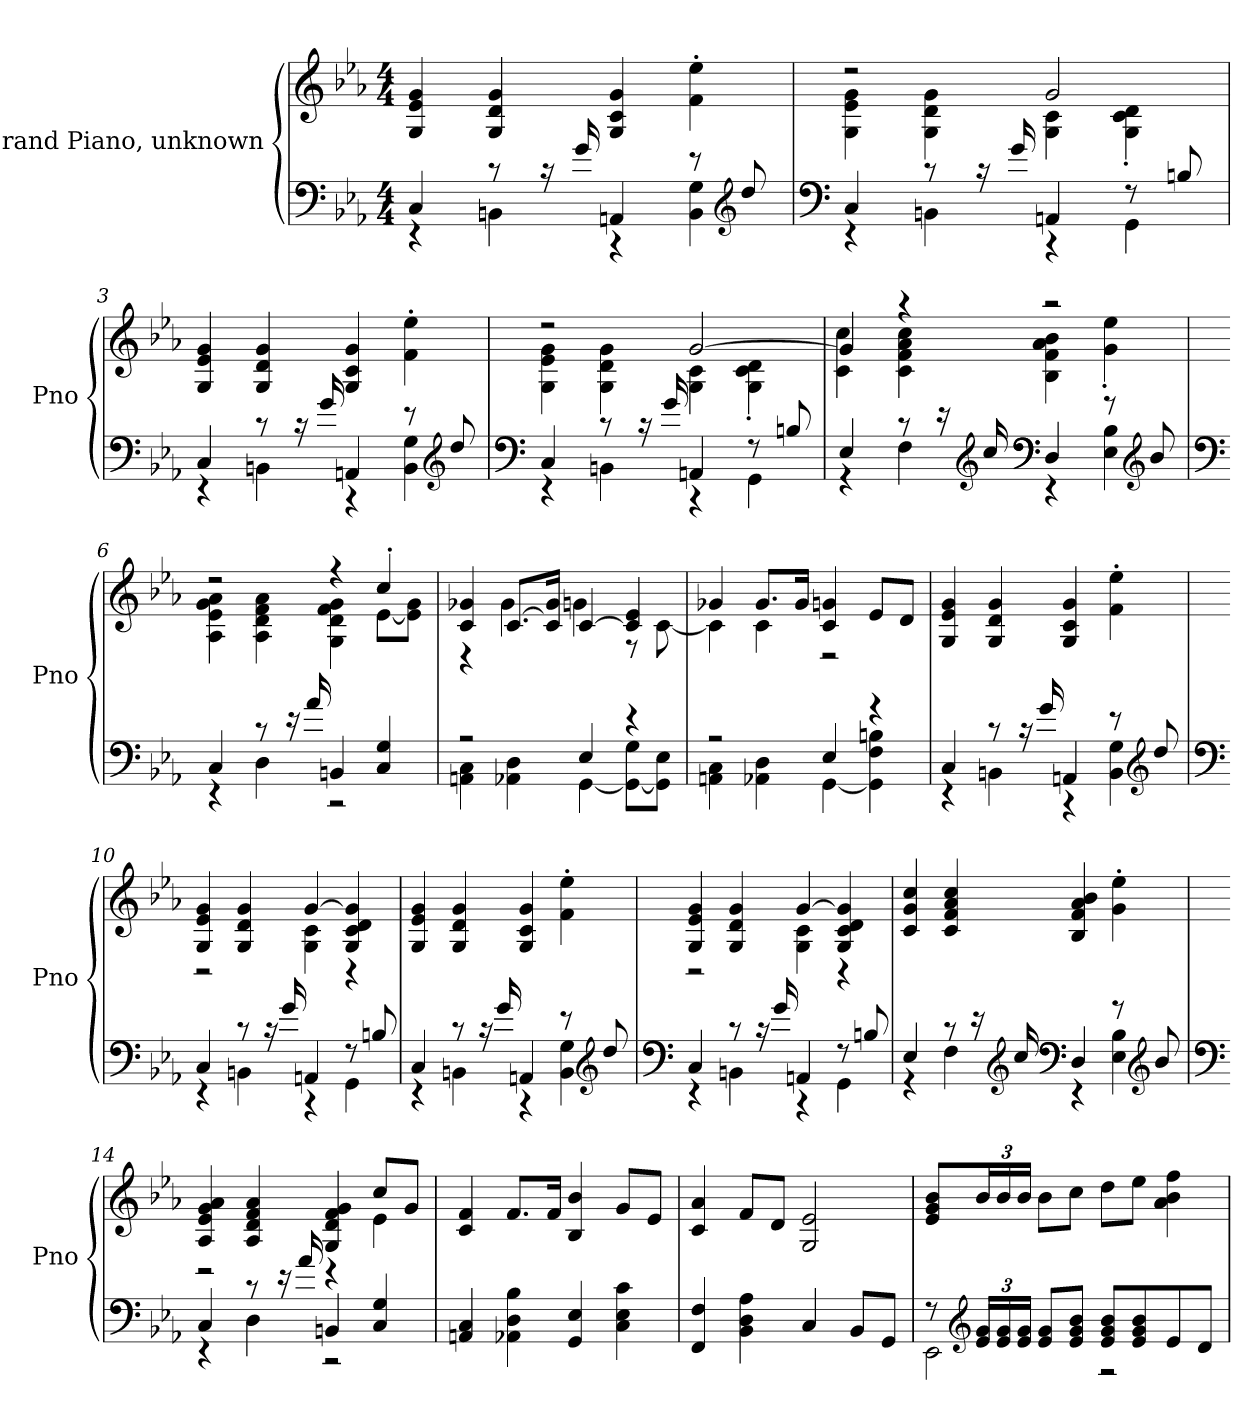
**kern	**kern
*part1	*part1
*staff2	*staff1
*I"Grand Piano, unknown	*
*I'Pno	*
*clefF4	*clefG2
*k[b-e-a-]	*k[b-e-a-]
*M4/4	*M4/4
*MM120	*MM120
=1	=1
*^	*
4C/	4r	4G/ 4e-/ 4g/
8r	4BBn\	4G/ 4d/ 4g/
16r	.	.
16g/	.	.
4AAn/	4r	4G/ 4c/ 4g/
8r	4BB\ 4G\	4f\' 4ee-\'
*clefG2	*	*
8dd/	.	.
=2	=2	=2
*clefF4	*	*
*	*	*^
4C/	4r	2r	4G\ 4e-\ 4g\
8r	4BBn\	.	4G\ 4d\ 4g\
16r	.	.	.
16g/	.	.	.
4AAn/	4r	2g/	4G\ 4c\
8r	4GG\	.	4G\' 4c\' 4d\'
8Bn/	.	.	.
*	*	*v	*v
=3	=3	=3
4C/	4r	4G/ 4e-/ 4g/
8r	4BBn\	4G/ 4d/ 4g/
16r	.	.
16g/	.	.
4AAn/	4r	4G/ 4c/ 4g/
8r	4BB\ 4G\	4f\' 4ee-\'
*clefG2	*	*
8dd/	.	.
!!LO:LB:g=z
=4	=4	=4
*clefF4	*	*
*	*	*^
4C/	4r	2r	4G\ 4e-\ 4g\
8r	4BBn\	.	4G\ 4d\ 4g\
16r	.	.	.
16g/	.	.	.
4AAn/	4r	[2g/	4G\ 4c\
8r	4GG\	.	4G\' 4c\' 4d\'
8Bn/	.	.	.
=5	=5	=5	=5
4E-/	4r	4g/]	4c\ 4cc\
8r	4F\	4r	4c\ 4f\ 4a-\ 4cc\
16r	.	.	.
*clefG2	*	*	*
16cc/	.	.	.
*clefF4	*	*	*
4D/	4r	2r	4B-\ 4f\ 4a-\ 4b-\
8r	4E-\ 4B-\	.	4g\' 4ee-\'
*clefG2	*	*	*
8b-/	.	.	.
=6	=6	=6	=6
*clefF4	*	*	*
4C/	4r	2r	4A-\ 4e-\ 4g\ 4a-\
8r	4D\	.	4A-\ 4d\ 4f\ 4a-\
16r	.	.	.
16a-/	.	.	.
4BBn/	2r	4r	4G\ 4d\ 4f\ 4g\
4C/ 4G/	.	4cc'/	[8e-\L
.	.	.	8e-\] 8g\J
!!LO:LB:g=z	!!
=7	=7	=7	=7
2r	4AAn\ 4C\	4c/ 4g-X/	4r
.	4AA-X\ 4D\	[8.c/L	4g-\
.	.	16c/] 16g-/Jk	.
4E-/	[4GG\	[4c/	4gn\
4r	8GG\_ 8G\L	4c/] 4e-/	8r
.	8GG\] 8E-\J	.	[8c\
=8	=8	=8	=8
2r	4AAn\ 4C\	4g-X/	4c\]
.	4AA-X\ 4D\	8.g-/L	4c\
.	.	16g-/Jk	.
4E-/	[4GG\	4c/ 4gn/	2r
4r	4GG\] 4F\ 4Bn\	8e-/L	.
.	.	8d/J	.
*	*	*v	*v
=9	=9	=9
4C/	4r	4G/ 4e-/ 4g/
8r	4BBn\	4G/ 4d/ 4g/
16r	.	.
16g/	.	.
4AAn/	4r	4G/ 4c/ 4g/
8r	4BB\ 4G\	4f\' 4ee-\'
*clefG2	*	*
8dd/	.	.
!!LO:LB:g=z
=10	=10	=10
*clefF4	*	*
*	*	*^
4C/	4r	4G/ 4e-/ 4g/	2r
8r	4BBn\	4G/ 4d/ 4g/	.
16r	.	.	.
16g/	.	.	.
4AAn/	4r	[4g/	4G\ 4c\
8r	4GG\	4G/ 4c/ 4d/ 4g/]	4r
8Bn/	.	.	.
*	*	*v	*v
=11	=11	=11
4C/	4r	4G/ 4e-/ 4g/
8r	4BBn\	4G/ 4d/ 4g/
16r	.	.
16g/	.	.
4AAn/	4r	4G/ 4c/ 4g/
8r	4BB\ 4G\	4f\' 4ee-\'
*clefG2	*	*
8dd/	.	.
=12	=12	=12
*clefF4	*	*
*	*	*^
4C/	4r	4G/ 4e-/ 4g/	2r
8r	4BBn\	4G/ 4d/ 4g/	.
16r	.	.	.
16g/	.	.	.
4AAn/	4r	[4g/	4G\ 4c\
8r	4GG\	4G/ 4c/ 4d/ 4g/]	4r
8Bn/	.	.	.
*	*	*v	*v
!!LO:LB:g=z
=13	=13	=13
4E-/	4r	4c/ 4g/ 4cc/
8r	4F\	4c/ 4f/ 4a-/ 4cc/
16r	.	.
*clefG2	*	*
16cc/	.	.
*clefF4	*	*
4D/	4r	4B-/ 4f/ 4a-/ 4b-/
8r	4E-\ 4B-\	4g\' 4ee-\'
*clefG2	*	*
8b-/	.	.
=14	=14	=14
*clefF4	*	*
*	*	*^
4C/	4r	4A-/ 4e-/ 4g/ 4a-/	2r
8r	4D\	4A-/ 4d/ 4f/ 4a-/	.
16r	.	.	.
16a-/	.	.	.
4BBn/	2r	4G/ 4d/ 4f/ 4g/	4r
4C/ 4G/	.	8cc/L	4e-\
.	.	8g/J	.
*v	*v	*	*
*	*v	*v
=15	=15
4AAn/ 4C/	4c/ 4f/
4AA-X\ 4D\ 4B-\	8.f/L
.	16f/Jk
4GG/ 4E-/	4B-/ 4b-/
4C\ 4E-\ 4c\	8g/L
.	8e-/J
=16	=16
4FF/ 4F/	4c/ 4a-/
4BB-\ 4D\ 4A-\	8f/L
.	8d/J
4C/	2G/ 2e-/
8BB-/L	.
8GG/J	.
!!LO:LB:g=z
=17	=17
*^	*
8r	2EE-\	8e-/ 8g/ 8b-/L
*clefG2	*	*
*Xbrackettup	*	*Xbrackettup
24e-/ 24g/LL	.	24b-/L
24e-/ 24g/	.	24b-/
24e-/ 24g/JJ	.	24b-/JJ
8e-/ 8g/L	.	8b-\L
8e-/ 8g/ 8b-/J	.	8cc\J
8e-/ 8g/ 8b-/L	2r	8dd\L
8e-/ 8g/ 8b-/	.	8ee-\J
8e-/	.	4a-\ 4b-\ 4ff\
8d/J	.	.
*v	*v	*
=	=
*-	*-
